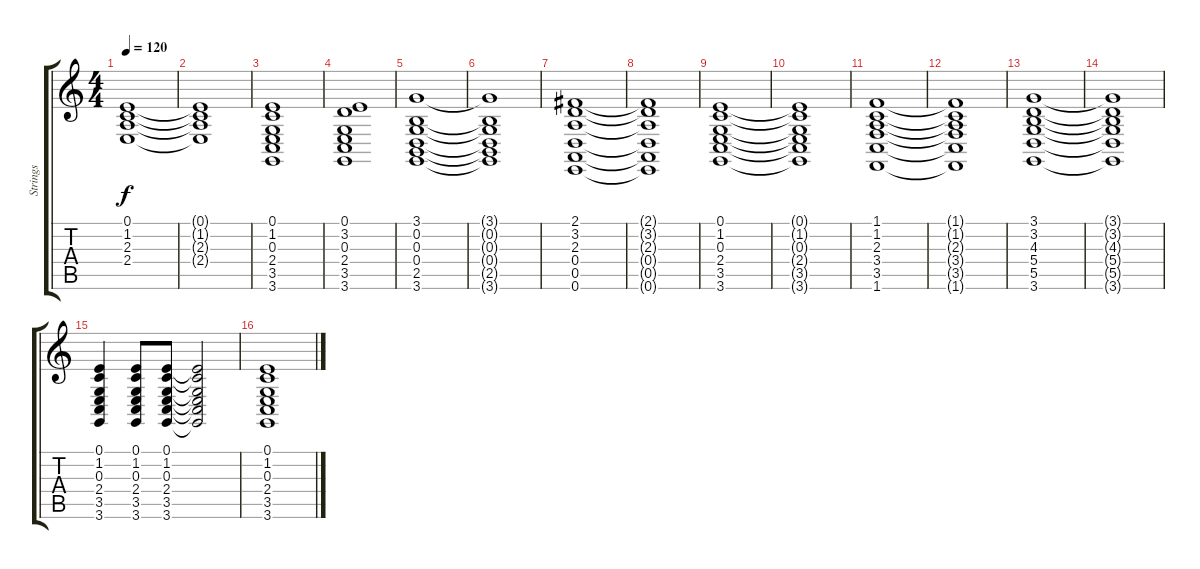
\track ("Strings" "Strings") {instrument stringensemble1}
\staff {score tabs}
\tuning (E4 B3 G3 D3 A2 E2) {hide}
\ts (4 4)
\tempo 120
\clef g2
\ks c
(0.1 1.2 2.3 2.4).1{dy f instrument stringensemble1} |
(0.1{t} 1.2{t} 2.3{t} 2.4{t}).1 |
(0.1 1.2 0.3 2.4 3.5 3.6).1 |
(0.1 3.2 0.3 2.4 3.5 3.6).1 |
(3.1 0.2 0.3 0.4 2.5 3.6).1 |
(3.1{t} 0.2{t} 0.3{t} 0.4{t} 2.5{t} 3.6{t}).1 |
(2.1 3.2 2.3 0.4 0.5 0.6).1 |
(2.1{t} 3.2{t} 2.3{t} 0.4{t} 0.5{t} 0.6{t}).1 |
(0.1 1.2 0.3 2.4 3.5 3.6).1 |
(0.1{t} 1.2{t} 0.3{t} 2.4{t} 3.5{t} 3.6{t}).1 |
(1.1 1.2 2.3 3.4 3.5 1.6).1 |
(1.1{t} 1.2{t} 2.3{t} 3.4{t} 3.5{t} 1.6{t}).1 |
(3.1 3.2 4.3 5.4 5.5 3.6).1 |
(3.1{t} 3.2{t} 4.3{t} 5.4{t} 5.5{t} 3.6{t}).1 |
(0.1 1.2 0.3 2.4 3.5 3.6).4 (0.1 1.2 0.3 2.4 3.5 3.6).8 (0.1 1.2 0.3 2.4 3.5 3.6).8 (0.1{t} 1.2{t} 0.3{t} 2.4{t} 3.5{t} 3.6{t}).2 |
(0.1 1.2 0.3 2.4 3.5 3.6).1
